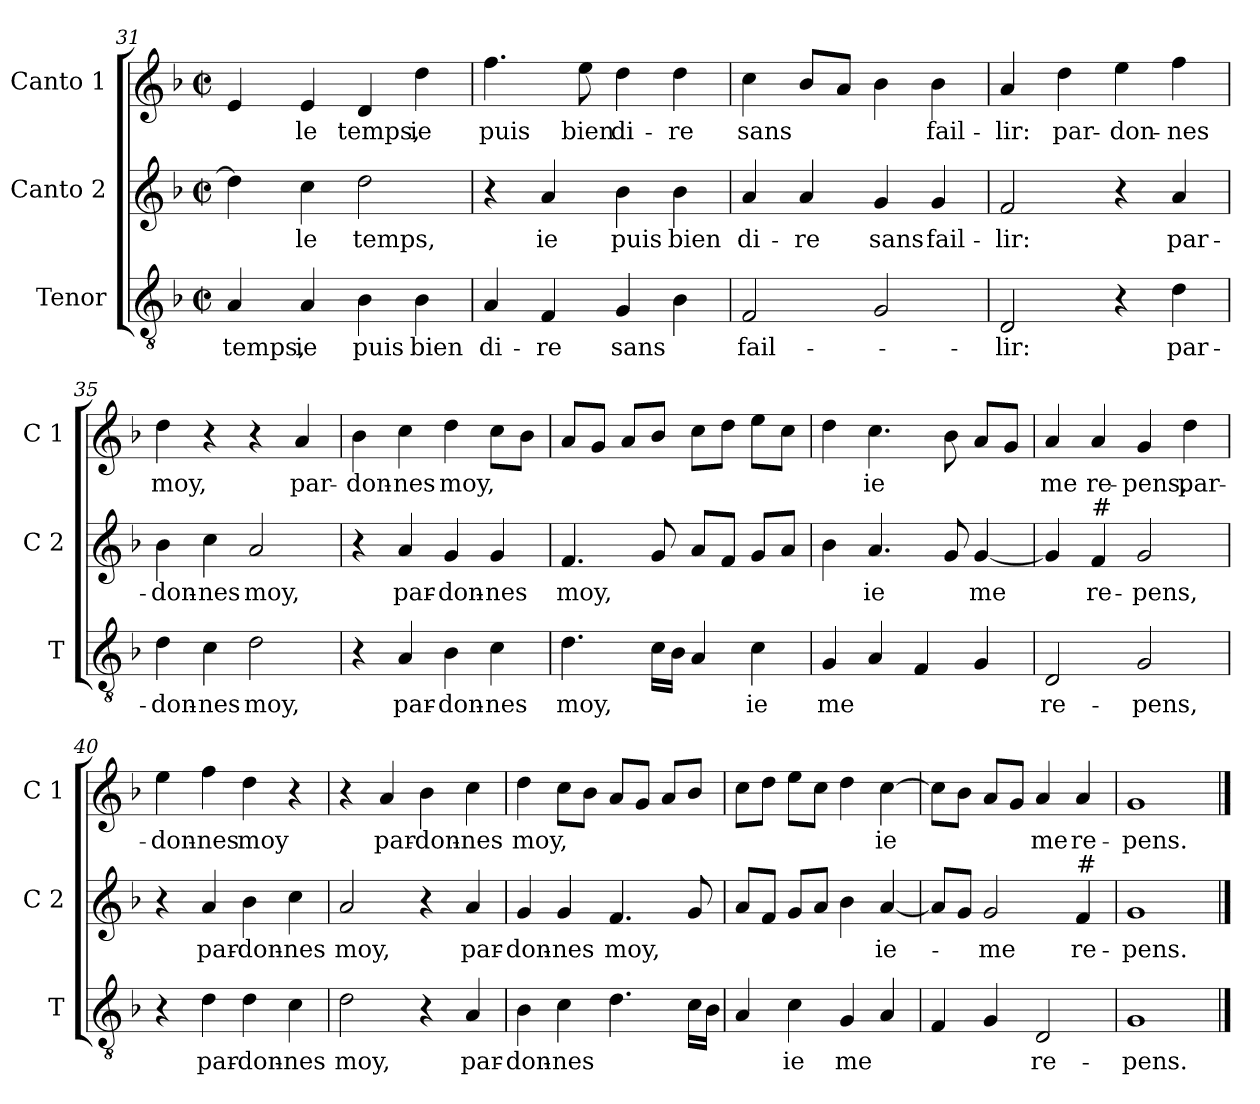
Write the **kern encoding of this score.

**kern	**text	**kern	**text	**kern	**text
*part3	*part3	*part2	*part2	*part1	*part1
*staff3	*staff3	*staff2	*staff2	*staff1	*staff1
*I"Tenor	*	*I"Canto 2	*	*I"Canto 1	*
*I'T	*	*I'C 2	*	*I'C 1	*
!!LO:LB:g=z
*clefGv2	*	*clefG2	*	*clefG2	*
*k[b-]	*	*k[b-]	*	*k[b-]	*
*F:	*	*F:	*	*F:	*
*M2/2	*	*M2/2	*	*M2/2	*
*met(c|)	*	*met(c|)	*	*met(c|)	*
=31	=31	=31	=31	=31	=31
!	!LO:LY:b	!	!	!	!
4A/	temps,	4dd\]	.	4e/	.
!	!LO:LY:b	!	!LO:LY:b	!	!LO:LY:b
4A/	ie	4cc\	le	4e/	le
!	!LO:LY:b	!	!LO:LY:b	!	!LO:LY:b
4B-\	puis	2dd\	temps,	4d/	temps,
!	!LO:LY:b	!	!	!	!LO:LY:b
4B-\	bien	.	.	4dd\	ie
=32	=32	=32	=32	=32	=32
!	!LO:LY:b	!	!	!	!LO:LY:b
4A/	di-	4r	.	4.ff\	puis
!	!LO:LY:b	!	!LO:LY:b	!	!
4F/	-re	4a/	ie	.	.
!	!	!	!	!	!LO:LY:b
.	.	.	.	8ee\	bien
!	!LO:LY:b	!	!LO:LY:b	!	!LO:LY:b
4G/	sans	4b-\	puis	4dd\	di-
!	!	!	!LO:LY:b	!	!LO:LY:b
4B-\	.	4b-\	bien	4dd\	-re
=33	=33	=33	=33	=33	=33
!	!LO:LY:b	!	!LO:LY:b	!	!LO:LY:b
2F/	fail-	4a/	di-	4cc\	sans
!	!	!	!LO:LY:b	!	!
.	.	4a/	-re	8b-/L	.
.	.	.	.	8a/J	.
!	!	!	!LO:LY:b	!	!
2G/	.	4g/	sans	4b-\	.
!	!	!	!LO:LY:b	!	!LO:LY:b
.	.	4g/	fail-	4b-\	fail-
=34	=34	=34	=34	=34	=34
!	!LO:LY:b	!	!LO:LY:b	!	!LO:LY:b
2D/	-lir:	2f/	-lir:	4a/	-lir:
!	!	!	!	!	!LO:LY:b
.	.	.	.	4dd\	par-
!	!	!	!	!	!LO:LY:b
4r	.	4r	.	4ee\	-don-
!	!LO:LY:b	!	!LO:LY:b	!	!LO:LY:b
4d\	par-	4a/	par-	4ff\	-nes
=35	=35	=35	=35	=35	=35
!	!LO:LY:b	!	!LO:LY:b	!	!LO:LY:b
4d\	-don-	4b-\	-don-	4dd\	moy,
!	!LO:LY:b	!	!LO:LY:b	!	!
4c\	-nes	4cc\	-nes	4r	.
!	!LO:LY:b	!	!LO:LY:b	!	!
2d\	moy,	2a/	moy,	4r	.
!	!	!	!	!	!LO:LY:b
.	.	.	.	4a/	par-
!!LO:PB:g=z
=36	=36	=36	=36	=36	=36
!	!	!	!	!	!LO:LY:b
4r	.	4r	.	4b-\	-don-
!	!LO:LY:b	!	!LO:LY:b	!	!LO:LY:b
4A/	par-	4a/	par-	4cc\	-nes
!	!LO:LY:b	!	!LO:LY:b	!	!LO:LY:b
4B-\	-don-	4g/	-don-	4dd\	moy,
!	!LO:LY:b	!	!LO:LY:b	!	!
4c\	-nes	4g/	-nes	8cc\L	.
.	.	.	.	8b-\J	.
=37	=37	=37	=37	=37	=37
!	!LO:LY:b	!	!LO:LY:b	!	!
4.d\	moy,	4.f/	moy,	8a/L	.
.	.	.	.	8g/J	.
.	.	.	.	8a/L	.
16c\LL	.	8g/	.	8b-/J	.
16B-\JJ	.	.	.	.	.
4A/	.	8a/L	.	8cc\L	.
.	.	8f/J	.	8dd\J	.
!	!LO:LY:b	!	!	!	!
4c\	ie	8g/L	.	8ee\L	.
.	.	8a/J	.	8cc\J	.
=38	=38	=38	=38	=38	=38
!	!LO:LY:b	!	!	!	!
4G/	me	4b-\	.	4dd\	.
!	!	!	!LO:LY:b	!	!LO:LY:b
4A/	.	4.a/	ie	4.cc\	ie
4F/	.	.	.	.	.
.	.	8g/	.	8b-\	.
!	!	!	!LO:LY:b	!	!
4G/	.	[4g/	me	8a/L	.
.	.	.	.	8g/J	.
=39	=39	=39	=39	=39	=39
!	!LO:LY:b	!	!	!	!LO:LY:b
2D/	re-	4g/]	.	4a/	me
!	!	!LO:TX:a:t=#	!	!	!
!	!	!	!LO:LY:b	!	!LO:LY:b
.	.	4f/	re-	4a/	re-
!	!LO:LY:b	!	!LO:LY:b	!	!LO:LY:b
2G/	-pens,	2g/	-pens,	4g/	-pens,
!	!	!	!	!	!LO:LY:b
.	.	.	.	4dd\	par-
=40	=40	=40	=40	=40	=40
!	!	!	!	!	!LO:LY:b
4r	.	4r	.	4ee\	-don-
!	!LO:LY:b	!	!LO:LY:b	!	!LO:LY:b
4d\	par-	4a/	par-	4ff\	-nes
!	!LO:LY:b	!	!LO:LY:b	!	!LO:LY:b
4d\	-don-	4b-\	-don-	4dd\	moy
!	!LO:LY:b	!	!LO:LY:b	!	!
4c\	-nes	4cc\	-nes	4r	.
!!LO:LB:g=z
=41	=41	=41	=41	=41	=41
!	!LO:LY:b	!	!LO:LY:b	!	!
2d\	moy,	2a/	moy,	4r	.
!	!	!	!	!	!LO:LY:b
.	.	.	.	4a/	par-
!	!	!	!	!	!LO:LY:b
4r	.	4r	.	4b-\	-don-
!	!LO:LY:b	!	!LO:LY:b	!	!LO:LY:b
4A/	par-	4a/	par-	4cc\	-nes
=42	=42	=42	=42	=42	=42
!	!LO:LY:b	!	!LO:LY:b	!	!LO:LY:b
4B-\	-don-	4g/	-don-	4dd\	moy,
!	!LO:LY:b	!	!LO:LY:b	!	!
4c\	-nes	4g/	-nes	8cc\L	.
.	.	.	.	8b-\J	.
!	!	!	!LO:LY:b	!	!
4.d\	.	4.f/	moy,	8a/L	.
.	.	.	.	8g/J	.
.	.	.	.	8a/L	.
16c\LL	.	8g/	.	8b-/J	.
16B-\JJ	.	.	.	.	.
=43	=43	=43	=43	=43	=43
4A/	.	8a/L	.	8cc\L	.
.	.	8f/J	.	8dd\J	.
!	!LO:LY:b	!	!	!	!
4c\	ie	8g/L	.	8ee\L	.
.	.	8a/J	.	8cc\J	.
!	!LO:LY:b	!	!	!	!
4G/	me	4b-\	.	4dd\	.
!	!	!	!LO:LY:b	!	!LO:LY:b
4A/	.	[4a/	ie-	[4cc\	ie
=44	=44	=44	=44	=44	=44
4F/	.	8a/L]	.	8cc\L]	.
.	.	8g/J	.	8b-\J	.
!	!	!	!LO:LY:b	!	!
4G/	.	2g/	-me	8a/L	.
.	.	.	.	8g/J	.
!	!LO:LY:b	!	!	!	!LO:LY:b
2D/	re-	.	.	4a/	me
!	!	!LO:TX:a:t=#	!	!	!
!	!	!	!LO:LY:b	!	!LO:LY:b
.	.	4f/	re-	4a/	re-
=45	=45	=45	=45	=45	=45
!	!LO:LY:b	!	!LO:LY:b	!	!LO:LY:b
1G	-pens.	1g	-pens.	1g	-pens.
==	==	==	==	==	==
*-	*-	*-	*-	*-	*-
